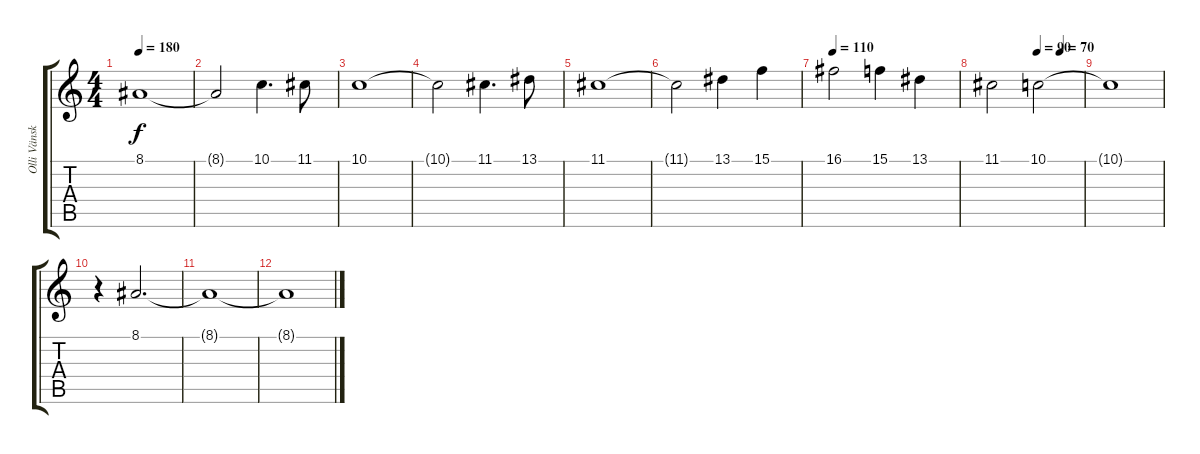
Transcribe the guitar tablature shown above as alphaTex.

\track ("Olli Vänskä" "Olli Vänsk") {instrument violin}
\staff {score tabs}
\tuning (D4 A3 F3 C3 G2 D2) {hide}
\ts (4 4)
\tempo 180
\clef g2
\ks c
8.1.1{dy f} |
8.1{t}.2 10.1.4{d} 11.1.8 |
10.1.1 |
10.1{t}.2 11.1.4{d} 13.1.8 |
11.1.1 |
11.1{t}.2 13.1.4 15.1.4 |
\tempo 110
16.1.2 15.1.4 13.1.4 |
\tempo (90 0.5)
\tempo (70 0.75)
11.1.2 10.1.2 |
10.1{t}.1 |
r.4 8.1.2{d} |
8.1{t}.1{volume 8} |
8.1{t}.1{volume 5}
